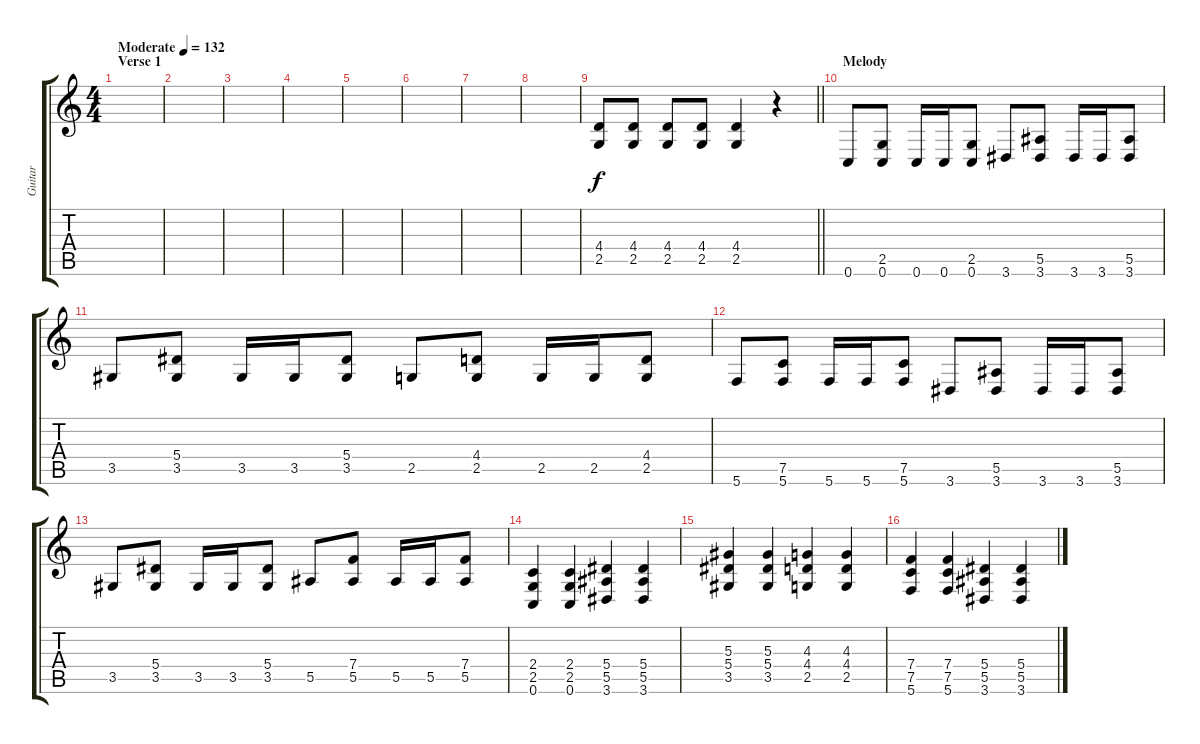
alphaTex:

\track ("Guitar" "Guitar") {instrument distortionguitar}
\staff {score tabs}
\tuning (C4 G3 Eb3 Bb2 F2 C2) {hide}
\ts (4 4)
\section ("" "Verse 1")
\tempo (132 "Moderate")
\clef g2
\ks c
|
|
|
|
|
|
|
|
\barLineRight lightlight
(4.4 2.5).8 (4.4 2.5).8 (4.4 2.5).8 (4.4 2.5).8 (4.4 2.5).4 r.4 |
\section ("" "Melody")
0.6.8 (2.5 0.6).8 0.6.16 0.6.16 (2.5 0.6).8 3.6.8 (5.5 3.6).8 3.6.16 3.6.16 (5.5 3.6).8 |
3.5.8 (5.4 3.5).8 3.5.16 3.5.16 (5.4 3.5).8 2.5.8 (4.4 2.5).8 2.5.16 2.5.16 (4.4 2.5).8 |
5.6.8 (7.5 5.6).8 5.6.16 5.6.16 (7.5 5.6).8 3.6.8 (5.5 3.6).8 3.6.16 3.6.16 (5.5 3.6).8 |
3.5.8 (5.4 3.5).8 3.5.16 3.5.16 (5.4 3.5).8 5.5.8 (7.4 5.5).8 5.5.16 5.5.16 (7.4 5.5).8 |
(2.4 2.5 0.6).4 (2.4 2.5 0.6).4 (5.4 5.5 3.6).4 (5.4 5.5 3.6).4 |
(5.3 5.4 3.5).4 (5.3 5.4 3.5).4 (4.3 4.4 2.5).4 (4.3 4.4 2.5).4 |
(7.4 7.5 5.6).4 (7.4 7.5 5.6).4 (5.4 5.5 3.6).4 (5.4 5.5 3.6).4
